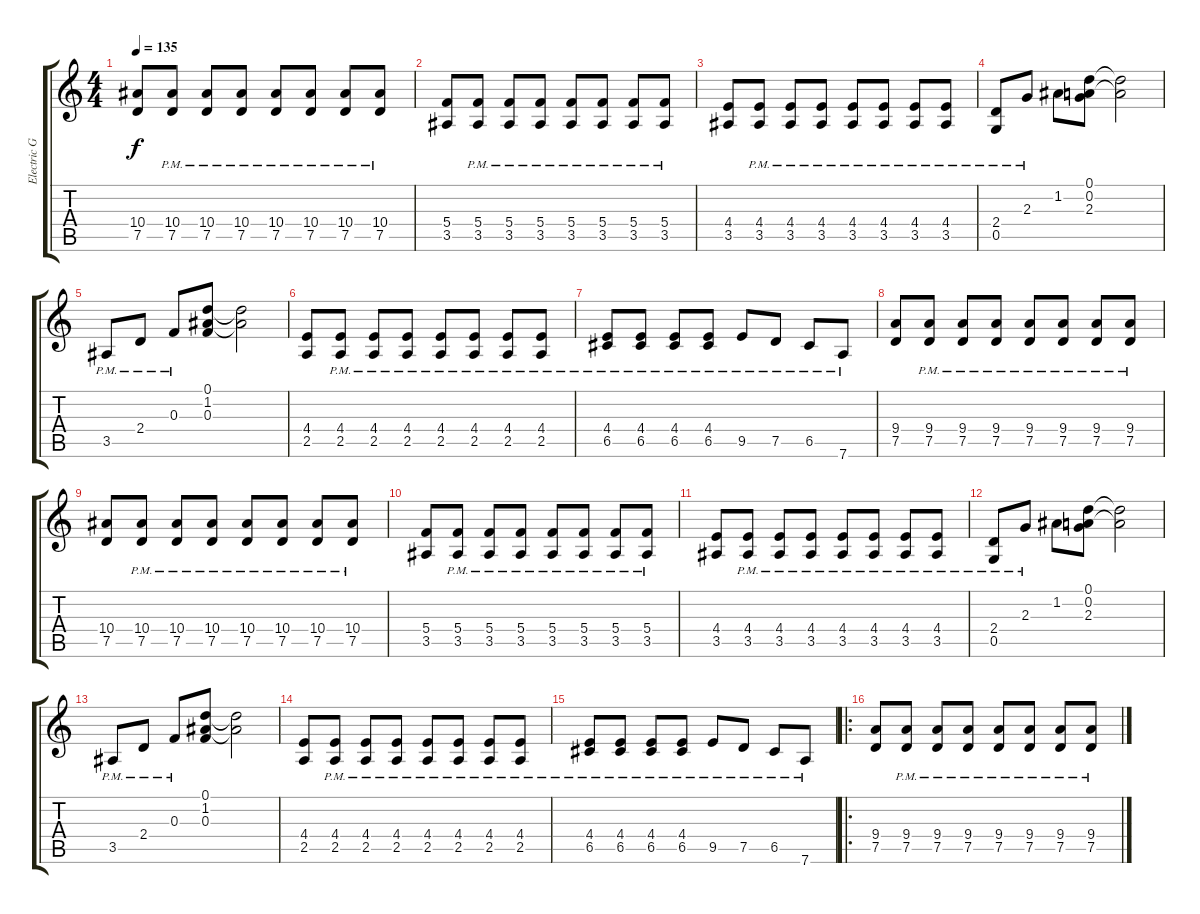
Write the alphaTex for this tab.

\track ("Electric Guitar" "Electric G") {instrument distortionguitar}
\staff {score tabs}
\tuning (D4 A3 F3 C3 G2 D2) {hide}
\ts (4 4)
\tempo 135
\clef g2
\ks c
(10.4 7.5).8{dy f} (10.4{pm} 7.5{pm}).8 (10.4{pm} 7.5{pm}).8 (10.4{pm} 7.5{pm}).8 (10.4{pm} 7.5{pm}).8 (10.4{pm} 7.5{pm}).8 (10.4{pm} 7.5{pm}).8 (10.4{pm} 7.5{pm}).8 |
(5.4 3.5).8 (5.4{pm} 3.5{pm}).8 (5.4{pm} 3.5{pm}).8 (5.4{pm} 3.5{pm}).8 (5.4{pm} 3.5{pm}).8 (5.4{pm} 3.5{pm}).8 (5.4{pm} 3.5{pm}).8 (5.4{pm} 3.5{pm}).8 |
(4.4 3.5).8 (4.4{pm} 3.5{pm}).8 (4.4{pm} 3.5{pm}).8 (4.4{pm} 3.5{pm}).8 (4.4{pm} 3.5{pm}).8 (4.4{pm} 3.5{pm}).8 (4.4{pm} 3.5{pm}).8 (4.4{pm} 3.5{pm}).8 |
(2.4{pm} 0.5{pm}).8 2.3{pm}.8 1.2.8 (0.1 0.2 2.3).8 (0.1{t} 0.2{t}).2 |
3.5{pm}.8 2.4{pm}.8 0.3{pm}.8 (0.1 1.2 0.3).8 (0.1{t} 1.2{t}).2 |
(4.4 2.5).8 (4.4{pm} 2.5{pm}).8 (4.4{pm} 2.5{pm}).8 (4.4{pm} 2.5{pm}).8 (4.4{pm} 2.5{pm}).8 (4.4{pm} 2.5{pm}).8 (4.4{pm} 2.5{pm}).8 (4.4{pm} 2.5{pm}).8 |
(4.4{pm} 6.5{pm}).8 (4.4{pm} 6.5{pm}).8 (4.4{pm} 6.5{pm}).8 (4.4{pm} 6.5{pm}).8 9.5{pm}.8 7.5{pm}.8 6.5{pm}.8 7.6{pm}.8 |
(9.4 7.5).8 (9.4{pm} 7.5{pm}).8 (9.4{pm} 7.5{pm}).8 (9.4{pm} 7.5{pm}).8 (9.4{pm} 7.5{pm}).8 (9.4{pm} 7.5{pm}).8 (9.4{pm} 7.5{pm}).8 (9.4{pm} 7.5{pm}).8 |
(10.4 7.5).8 (10.4{pm} 7.5{pm}).8 (10.4{pm} 7.5{pm}).8 (10.4{pm} 7.5{pm}).8 (10.4{pm} 7.5{pm}).8 (10.4{pm} 7.5{pm}).8 (10.4{pm} 7.5{pm}).8 (10.4{pm} 7.5{pm}).8 |
(5.4 3.5).8 (5.4{pm} 3.5{pm}).8 (5.4{pm} 3.5{pm}).8 (5.4{pm} 3.5{pm}).8 (5.4{pm} 3.5{pm}).8 (5.4{pm} 3.5{pm}).8 (5.4{pm} 3.5{pm}).8 (5.4{pm} 3.5{pm}).8 |
(4.4 3.5).8 (4.4{pm} 3.5{pm}).8 (4.4{pm} 3.5{pm}).8 (4.4{pm} 3.5{pm}).8 (4.4{pm} 3.5{pm}).8 (4.4{pm} 3.5{pm}).8 (4.4{pm} 3.5{pm}).8 (4.4{pm} 3.5{pm}).8 |
(2.4{pm} 0.5{pm}).8 2.3{pm}.8 1.2.8 (0.1 0.2 2.3).8 (0.1{t} 0.2{t}).2 |
3.5{pm}.8 2.4{pm}.8 0.3{pm}.8 (0.1 1.2 0.3).8 (0.1{t} 1.2{t}).2 |
(4.4 2.5).8 (4.4{pm} 2.5{pm}).8 (4.4{pm} 2.5{pm}).8 (4.4{pm} 2.5{pm}).8 (4.4{pm} 2.5{pm}).8 (4.4{pm} 2.5{pm}).8 (4.4{pm} 2.5{pm}).8 (4.4{pm} 2.5{pm}).8 |
(4.4{pm} 6.5{pm}).8 (4.4{pm} 6.5{pm}).8 (4.4{pm} 6.5{pm}).8 (4.4{pm} 6.5{pm}).8 9.5{pm}.8 7.5{pm}.8 6.5{pm}.8 7.6{pm}.8 |
\ro
(9.4 7.5).8 (9.4{pm} 7.5{pm}).8 (9.4{pm} 7.5{pm}).8 (9.4{pm} 7.5{pm}).8 (9.4{pm} 7.5{pm}).8 (9.4{pm} 7.5{pm}).8 (9.4{pm} 7.5{pm}).8 (9.4{pm} 7.5{pm}).8
